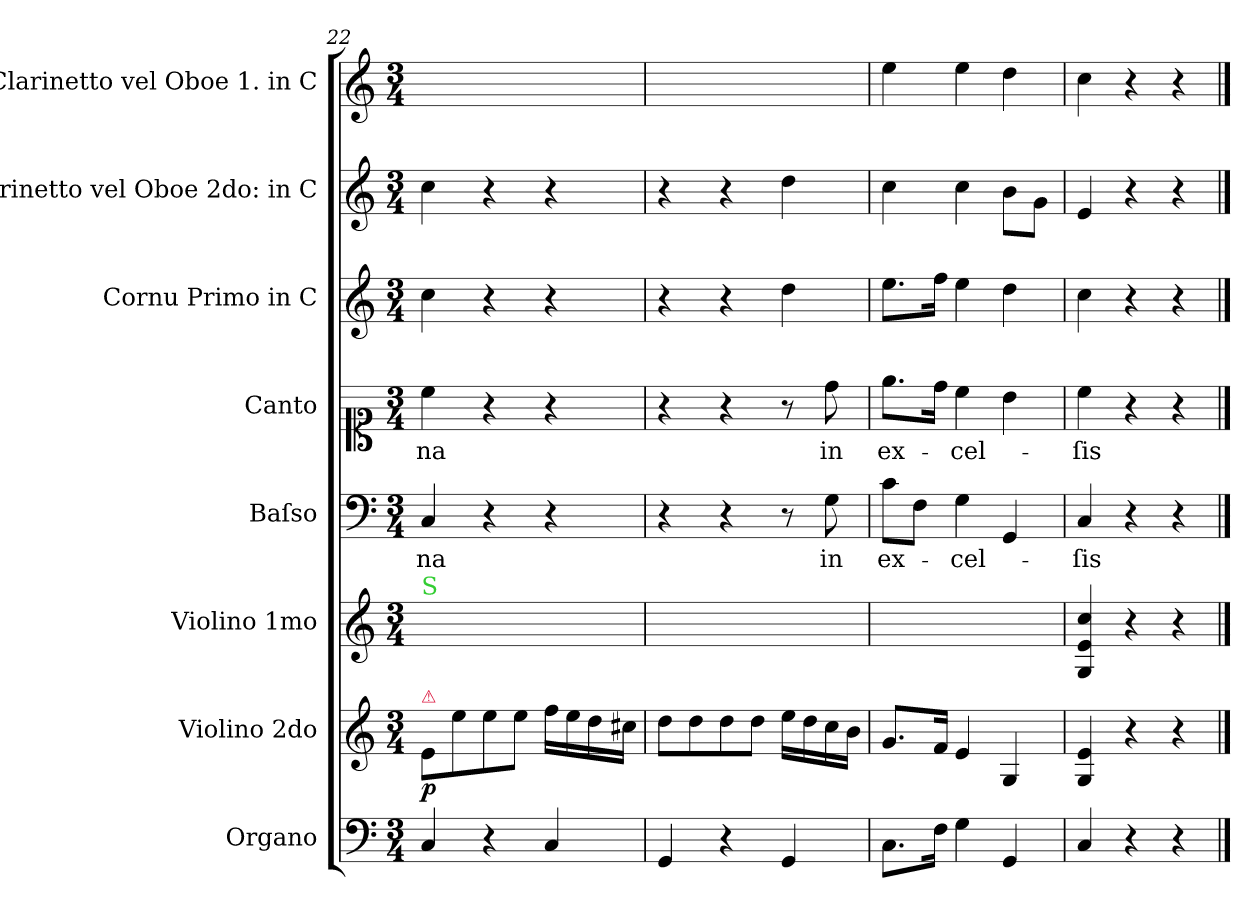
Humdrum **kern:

**kern	**kern	**dynam	**kern	**kern	**text	**kern	**text	**kern	**kern	**kern
*part8	*part7	*part7	*part6	*part5	*part5	*part4	*part4	*part3	*part2	*part1
*staff8	*staff7	*staff7	*staff6	*staff5	*staff5	*staff4	*staff4	*staff3	*staff2	*staff1
*I"Organo	*I"Violino 2do	*	*I"Violino 1mo	*I"Baſso	*	*I"Canto	*	*I"Cornu Primo in C	*I"Clarinetto vel Oboe 2do: in C	*I"Clarinetto vel Oboe 1. in C
*I'org	*	*	*I'vl I	*I'B	*	*I'C	*	*I'cor I	*I'cl II	*I'cl I
*clefF4	*clefG2	*	*clefG2	*clefF4	*	*clefC1	*	*clefG2	*clefG2	*clefG2
*k[]	*k[]	*	*k[]	*k[]	*	*k[]	*	*k[]	*k[]	*k[]
*C:	*C:	*	*C:	*C:	*	*C:	*	*C:	*C:	*C:
*M3/4	*M3/4	*	*M3/4	*M3/4	*	*M3/4	*	*M3/4	*M3/4	*M3/4
=22	=22	=22	=22	=22	=22	=22	=22	=22	=22	=22
!	!	!	!LO:TX:a:color=limegreen:t=S	!	!	!	!	!	!	!
!	!LO:TX:a:color=crimson:t=⚠	!	!	!	!	!	!	!	!	!
4C/	8e/L	p	8cc\Lyy	4C/	-na	4cc\	-na	4cc\	4cc\	2.ryy
.	8ee\	.	8gg\yy	.	.	.	.	.	.	.
4r	8ee\	.	8gg\yy	4r	.	4r	.	4r	4r	.
.	8ee\J	.	8gg\Jyy	.	.	.	.	.	.	.
4C/	16ff\LL	.	16aa\LLyy	4r	.	4r	.	4r	4r	.
.	16ee\	.	16gg\yy	.	.	.	.	.	.	.
.	16dd\	.	16ff\yy	.	.	.	.	.	.	.
.	16cc#X\JJ	.	16ee\JJyy	.	.	.	.	.	.	.
=23	=23	=23	=23	=23	=23	=23	=23	=23	=23	=23
4GG/	8dd\L	.	8ff\Lyy	4r	.	4r	.	4r	4r	2.ryy
.	8dd\	.	8ff\yy	.	.	.	.	.	.	.
4r	8dd\	.	8ff\yy	4r	.	4r	.	4r	4r	.
.	8dd\J	.	8ff\Jyy	.	.	.	.	.	.	.
4GG/	16ee\LL	.	16gg\LLyy	8r	.	8r	.	4dd\	4dd\	.
.	16dd\	.	16ff\yy	.	.	.	.	.	.	.
.	16cc\	.	16ee\yy	8G\	in	8dd\	in	.	.	.
.	16b\JJ	.	16dd\JJyy	.	.	.	.	.	.	.
=24	=24	=24	=24	=24	=24	=24	=24	=24	=24	=24
8.C\L	8.g/L	.	8.ee\Lyy	8c\L	ex-	8.ee\L	ex-	8.ee\L	4cc\	4ee\
.	.	.	.	8F\J	.	.	.	.	.	.
16F\Jk	16f/Jk	.	16dd\Jkyy	.	.	16dd\Jk	.	16ff\Jk	.	.
4G\	4e/	.	4cc\yy	4G\	-cel-	4cc\	-cel-	4ee\	4cc\	4ee\
4GG/	4G/	.	4b\yy	4GG/	.	4b\	.	4dd\	8b\L	4dd\
.	.	.	.	.	.	.	.	.	8g\J	.
=25	=25	=25	=25	=25	=25	=25	=25	=25	=25	=25
4C/	4G/ 4e/	.	4G/ 4e/ 4cc/	4C/	-ſis	4cc\	-ſis	4cc\	4e/	4cc\
4r	4r	.	4r	4r	.	4r	.	4r	4r	4r
4r	4r	.	4r	4r	.	4r	.	4r	4r	4r
==	==	==	==	==	==	==	==	==	==	==
*-	*-	*-	*-	*-	*-	*-	*-	*-	*-	*-
